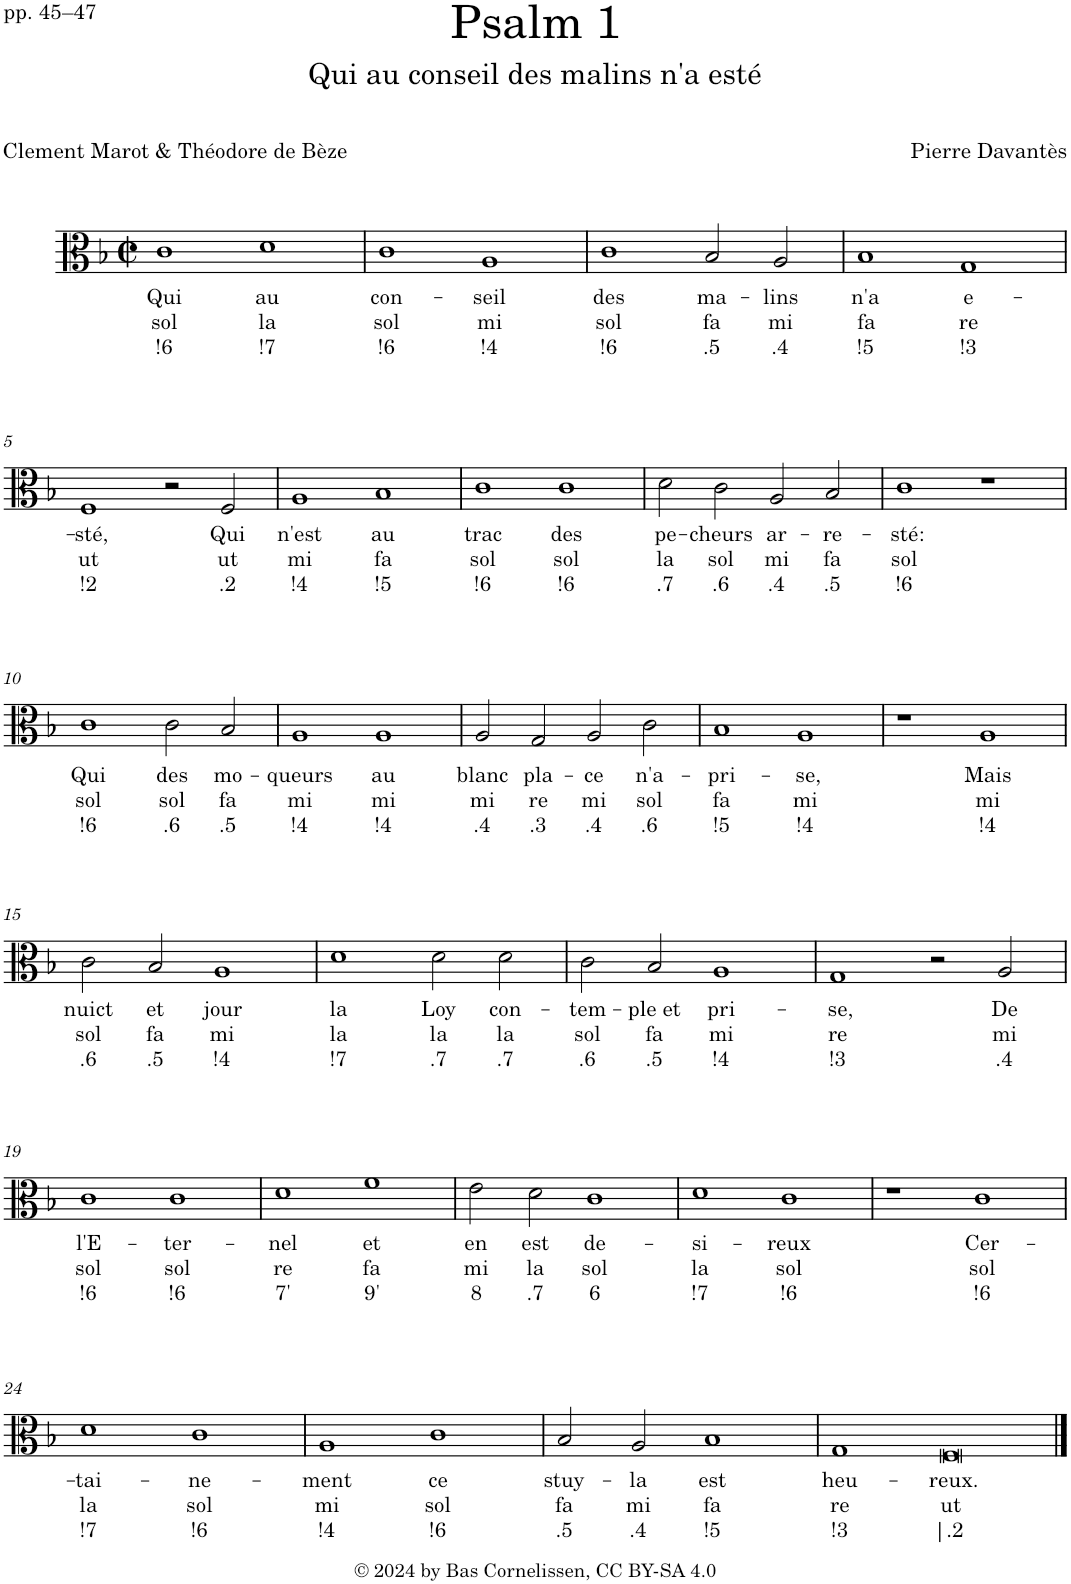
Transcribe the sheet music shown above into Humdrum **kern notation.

**kern	**text	**text	**text
*part1	*part1	*part1	*part1
*staff1	*staff1	*staff1	*staff1
*I"Voice	*	*	*
*I'Vo.	*	*	*
*clefC3	*	*	*
*k[b-]	*	*	*
*M4/2	*	*	*
*met(c|)	*	*	*
=1	=1	=1	=1
!	!LO:LY:b	!LO:LY:b	!LO:LY:b
1c	Qui	sol	\!6
!	!LO:LY:b	!LO:LY:b	!LO:LY:b
1d	au	la	\!7
=2	=2	=2	=2
!	!LO:LY:b	!LO:LY:b	!LO:LY:b
1c	con-	sol	\!6
!	!LO:LY:b	!LO:LY:b	!LO:LY:b
1A	-seil	mi	\!4
=3	=3	=3	=3
!	!LO:LY:b	!LO:LY:b	!LO:LY:b
1c	des	sol	\!6
!	!LO:LY:b	!LO:LY:b	!LO:LY:b
2B-/	ma-	fa	.5
!	!LO:LY:b	!LO:LY:b	!LO:LY:b
2A/	-lins	mi	.4
=4	=4	=4	=4
!	!LO:LY:b	!LO:LY:b	!LO:LY:b
1B-	n'a	fa	\!5
!	!LO:LY:b	!LO:LY:b	!LO:LY:b
1G	e-	re	\!3
!!LO:LB:g=z
=5	=5	=5	=5
!	!LO:LY:b	!LO:LY:b	!LO:LY:b
1F	-sté,	ut	\!2
2r	.	.	.
!	!LO:LY:b	!LO:LY:b	!LO:LY:b
2F/	Qui	ut	.2
=6	=6	=6	=6
!	!LO:LY:b	!LO:LY:b	!LO:LY:b
1A	n'est	mi	\!4
!	!LO:LY:b	!LO:LY:b	!LO:LY:b
1B-	au	fa	\!5
=7	=7	=7	=7
!	!LO:LY:b	!LO:LY:b	!LO:LY:b
1c	trac	sol	\!6
!	!LO:LY:b	!LO:LY:b	!LO:LY:b
1c	des	sol	\!6
=8	=8	=8	=8
!	!LO:LY:b	!LO:LY:b	!LO:LY:b
2d\	pe-	la	.7
!	!LO:LY:b	!LO:LY:b	!LO:LY:b
2c\	-cheurs	sol	.6
!	!LO:LY:b	!LO:LY:b	!LO:LY:b
2A/	ar-	mi	.4
!	!LO:LY:b	!LO:LY:b	!LO:LY:b
2B-/	-re-	fa	.5
=9	=9	=9	=9
!	!LO:LY:b	!LO:LY:b	!LO:LY:b
1c	-sté:	sol	\!6
1r	.	.	.
!!LO:LB:g=z
=10	=10	=10	=10
!	!LO:LY:b	!LO:LY:b	!LO:LY:b
1c	Qui	sol	\!6
!	!LO:LY:b	!LO:LY:b	!LO:LY:b
2c\	des	sol	.6
!	!LO:LY:b	!LO:LY:b	!LO:LY:b
2B-/	mo-	fa	.5
=11	=11	=11	=11
!	!LO:LY:b	!LO:LY:b	!LO:LY:b
1A	-queurs	mi	\!4
!	!LO:LY:b	!LO:LY:b	!LO:LY:b
1A	au	mi	\!4
=12	=12	=12	=12
!	!LO:LY:b	!LO:LY:b	!LO:LY:b
2A/	blanc	mi	.4
!	!LO:LY:b	!LO:LY:b	!LO:LY:b
2G/	pla-	re	.3
!	!LO:LY:b	!LO:LY:b	!LO:LY:b
2A/	-ce	mi	.4
!	!LO:LY:b	!LO:LY:b	!LO:LY:b
2c\	n'a-	sol	.6
=13	=13	=13	=13
!	!LO:LY:b	!LO:LY:b	!LO:LY:b
1B-	-pri-	fa	\!5
!	!LO:LY:b	!LO:LY:b	!LO:LY:b
1A	-se,	mi	\!4
=14	=14	=14	=14
1r	.	.	.
!	!LO:LY:b	!LO:LY:b	!LO:LY:b
1A	Mais	mi	\!4
!!LO:LB:g=z
=15	=15	=15	=15
!	!LO:LY:b	!LO:LY:b	!LO:LY:b
2c\	nuict	sol	.6
!	!LO:LY:b	!LO:LY:b	!LO:LY:b
2B-/	et	fa	.5
!	!LO:LY:b	!LO:LY:b	!LO:LY:b
1A	jour	mi	\!4
=16	=16	=16	=16
!	!LO:LY:b	!LO:LY:b	!LO:LY:b
1d	la	la	\!7
!	!LO:LY:b	!LO:LY:b	!LO:LY:b
2d\	Loy	la	.7
!	!LO:LY:b	!LO:LY:b	!LO:LY:b
2d\	con-	la	.7
=17	=17	=17	=17
!	!LO:LY:b	!LO:LY:b	!LO:LY:b
2c\	-tem-	sol	.6
!	!LO:LY:b	!LO:LY:b	!LO:LY:b
2B-/	-ple et	fa	.5
!	!LO:LY:b	!LO:LY:b	!LO:LY:b
1A	pri-	mi	\!4
=18	=18	=18	=18
!	!LO:LY:b	!LO:LY:b	!LO:LY:b
1G	-se,	re	\!3
2r	.	.	.
!	!LO:LY:b	!LO:LY:b	!LO:LY:b
2A/	De	mi	.4
!!LO:LB:g=z
=19	=19	=19	=19
!	!LO:LY:b	!LO:LY:b	!LO:LY:b
1c	l'E-	sol	\!6
!	!LO:LY:b	!LO:LY:b	!LO:LY:b
1c	-ter-	sol	\!6
=20	=20	=20	=20
!	!LO:LY:b	!LO:LY:b	!LO:LY:b
1d	-nel	re	7'
!	!LO:LY:b	!LO:LY:b	!LO:LY:b
1f	et	fa	9'
=21	=21	=21	=21
!	!LO:LY:b	!LO:LY:b	!LO:LY:b
2e\	en	mi	8
!	!LO:LY:b	!LO:LY:b	!LO:LY:b
2d\	est	la	.7
!	!LO:LY:b	!LO:LY:b	!LO:LY:b
1c	de-	sol	6
=22	=22	=22	=22
!	!LO:LY:b	!LO:LY:b	!LO:LY:b
1d	-si-	la	\!7
!	!LO:LY:b	!LO:LY:b	!LO:LY:b
1c	-reux	sol	\!6
=23	=23	=23	=23
1r	.	.	.
!	!LO:LY:b	!LO:LY:b	!LO:LY:b
1c	Cer-	sol	\!6
!!LO:LB:g=z
=24	=24	=24	=24
!	!LO:LY:b	!LO:LY:b	!LO:LY:b
1d	-tai-	la	\!7
!	!LO:LY:b	!LO:LY:b	!LO:LY:b
1c	-ne-	sol	\!6
=25	=25	=25	=25
!	!LO:LY:b	!LO:LY:b	!LO:LY:b
1A	-ment	mi	\!4
!	!LO:LY:b	!LO:LY:b	!LO:LY:b
1c	ce	sol	\!6
=26	=26	=26	=26
!	!LO:LY:b	!LO:LY:b	!LO:LY:b
2B-/	stuy-	fa	.5
!	!LO:LY:b	!LO:LY:b	!LO:LY:b
2A/	-la	mi	.4
!	!LO:LY:b	!LO:LY:b	!LO:LY:b
1B-	est	fa	\!5
=27	=27	=27	=27
!	!LO:LY:b	!LO:LY:b	!LO:LY:b
1G	heu-	re	\!3
!	!LO:LY:b	!LO:LY:b	!LO:LY:b
1F	-reux.	ut	|.2
==	==	==	==
*-	*-	*-	*-
